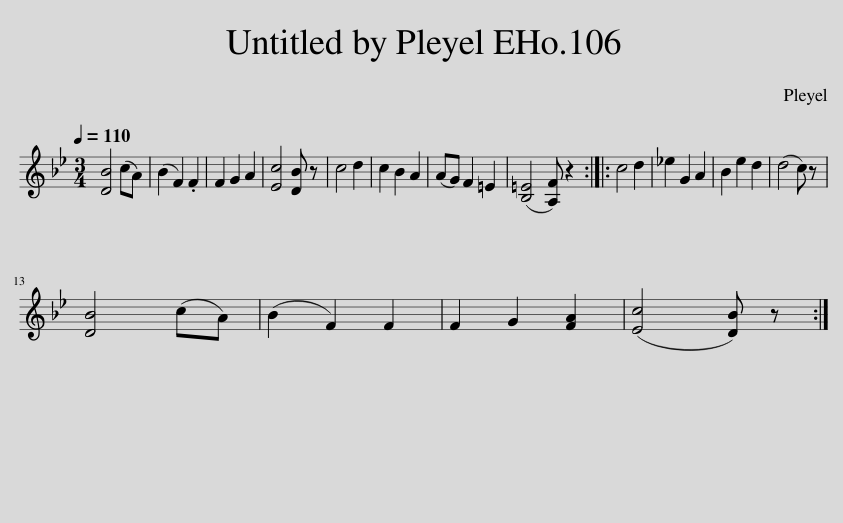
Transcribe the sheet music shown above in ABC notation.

X:1
L:1/8
Q:1/4=110
M:3/4
I:linebreak $
K:Bb
V:1 treble
V:1
 [DB]4 (cA) | (B2 F2) .F2 | F2 G2 A2 | [Ec]4 [DB] z | c4 d2 | %5
 c2 B2 A2 | (AG) F2 =E2 | ([B,=E]4 [A,F]) z2 :: c4 d2 | _e2 G2 A2 | %10
 B2 e2 d2 | (d4 c) z |$ [DB]4 (cA) | (B2 F2) F2 | F2 G2 [FA]2 | %15
 ([Ec]4 [DB]) z :| %16
